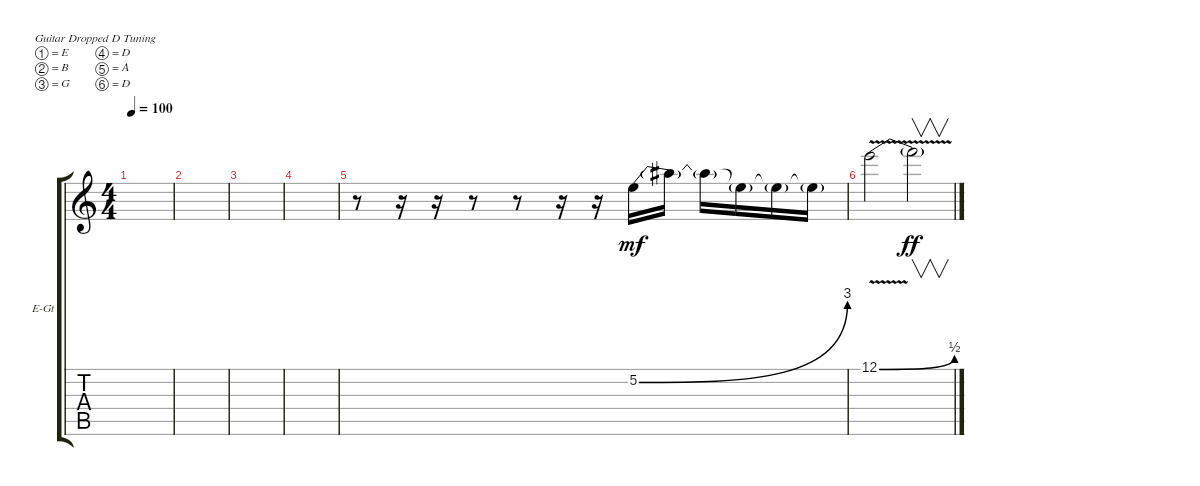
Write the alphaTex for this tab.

\defaultSystemsLayout 4
\bracketExtendMode groupsimilarinstruments
\firstSystemTrackNameOrientation horizontal
\otherSystemsTrackNameOrientation horizontal
\track ("Slaid Guitar" "E-Gt") {instrument overdrivenguitar}
\staff {score tabs}
\tuning (E4 B3 G3 D3 A2 D2)
\ts (4 4)
\tempo 100
\clef g2
\ks c
|
|
|
|
r.8 r.16 r.16 r.8 r.8 r.16 r.16 5.2{be (bend 0.6 0 59.4 12)}.16{dy mf} 5.2{t}.16 5.2{t}.16 5.2{t}.16 5.2{t}.16 5.2{t}.16 |
12.1{be (bend 21 0 37.199999999999996 2) v}.2 12.1{t}.2{v dy ff}
